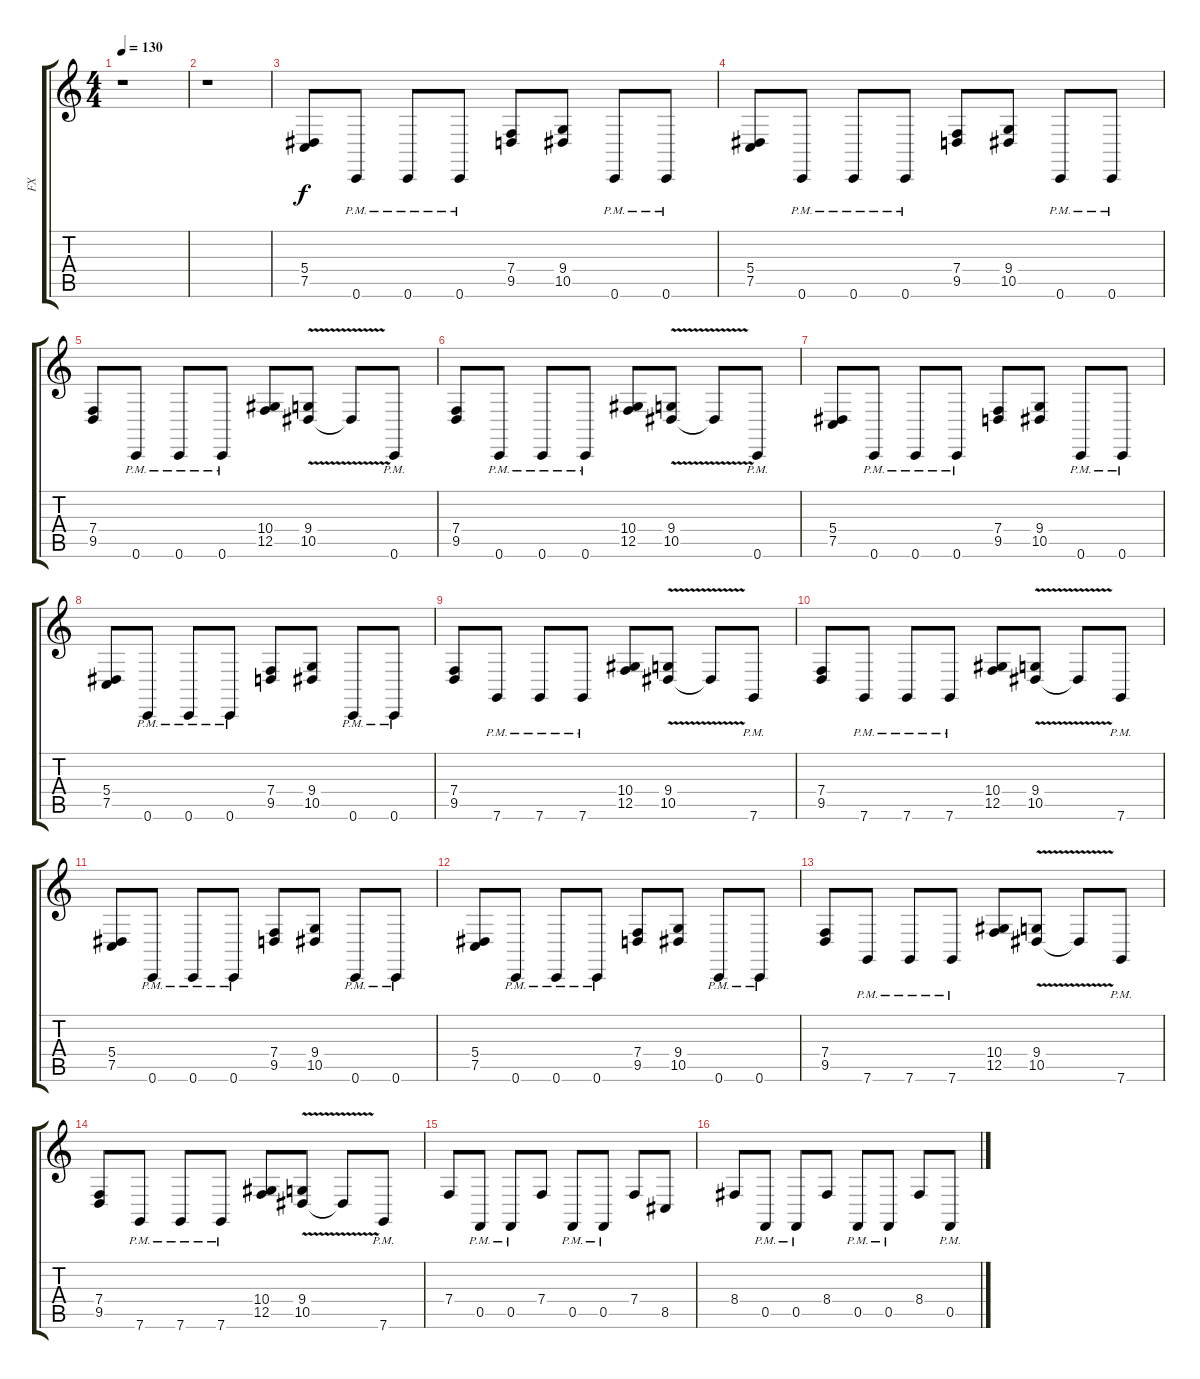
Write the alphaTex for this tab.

\track ("FX" "FX") {instrument fx7echoes}
\staff {score tabs}
\tuning (C4 G3 Eb3 Bb2 F2 C2) {hide}
\ts (4 4)
\tempo 130
\clef g2
\ks c
r.1{dy f} |
r.1{instrument lead1square} |
(5.4 7.5).8 0.6{pm}.8 0.6{pm}.8 0.6{pm}.8 (7.4 9.5).8 (9.4 10.5).8 0.6{pm}.8 0.6{pm}.8 |
(5.4 7.5).8 0.6{pm}.8 0.6{pm}.8 0.6{pm}.8 (7.4 9.5).8 (9.4 10.5).8 0.6{pm}.8 0.6{pm}.8 |
(7.4 9.5).8 0.6{pm}.8 0.6{pm}.8 0.6{pm}.8 (10.4 12.5).8 (9.4 10.5{v}).8 10.5{t}.8 0.6{pm}.8 |
(7.4 9.5).8 0.6{pm}.8 0.6{pm}.8 0.6{pm}.8 (10.4 12.5).8 (9.4 10.5{v}).8 10.5{t}.8 0.6{pm}.8 |
(5.4 7.5).8 0.6{pm}.8 0.6{pm}.8 0.6{pm}.8 (7.4 9.5).8 (9.4 10.5).8 0.6{pm}.8 0.6{pm}.8 |
(5.4 7.5).8 0.6{pm}.8 0.6{pm}.8 0.6{pm}.8 (7.4 9.5).8 (9.4 10.5).8 0.6{pm}.8 0.6{pm}.8 |
(7.4 9.5).8 7.6{pm}.8 7.6{pm}.8 7.6{pm}.8 (10.4 12.5).8 (9.4 10.5{v}).8 10.5{t}.8 7.6{pm}.8 |
(7.4 9.5).8 7.6{pm}.8 7.6{pm}.8 7.6{pm}.8 (10.4 12.5).8 (9.4 10.5{v}).8 10.5{t}.8 7.6{pm}.8 |
(5.4 7.5).8 0.6{pm}.8 0.6{pm}.8 0.6{pm}.8 (7.4 9.5).8 (9.4 10.5).8 0.6{pm}.8 0.6{pm}.8 |
(5.4 7.5).8 0.6{pm}.8 0.6{pm}.8 0.6{pm}.8 (7.4 9.5).8 (9.4 10.5).8 0.6{pm}.8 0.6{pm}.8 |
(7.4 9.5).8 7.6{pm}.8 7.6{pm}.8 7.6{pm}.8 (10.4 12.5).8 (9.4 10.5{v}).8 10.5{t}.8 7.6{pm}.8 |
(7.4 9.5).8 7.6{pm}.8 7.6{pm}.8 7.6{pm}.8 (10.4 12.5).8 (9.4 10.5{v}).8 10.5{t}.8 7.6{pm}.8 |
7.4.8 0.5{pm}.8 0.5{pm}.8 7.4.8 0.5{pm}.8 0.5{pm}.8 7.4.8 8.5.8 |
8.4.8 0.5{pm}.8 0.5{pm}.8 8.4.8 0.5{pm}.8 0.5{pm}.8 8.4.8 0.5{pm}.8
